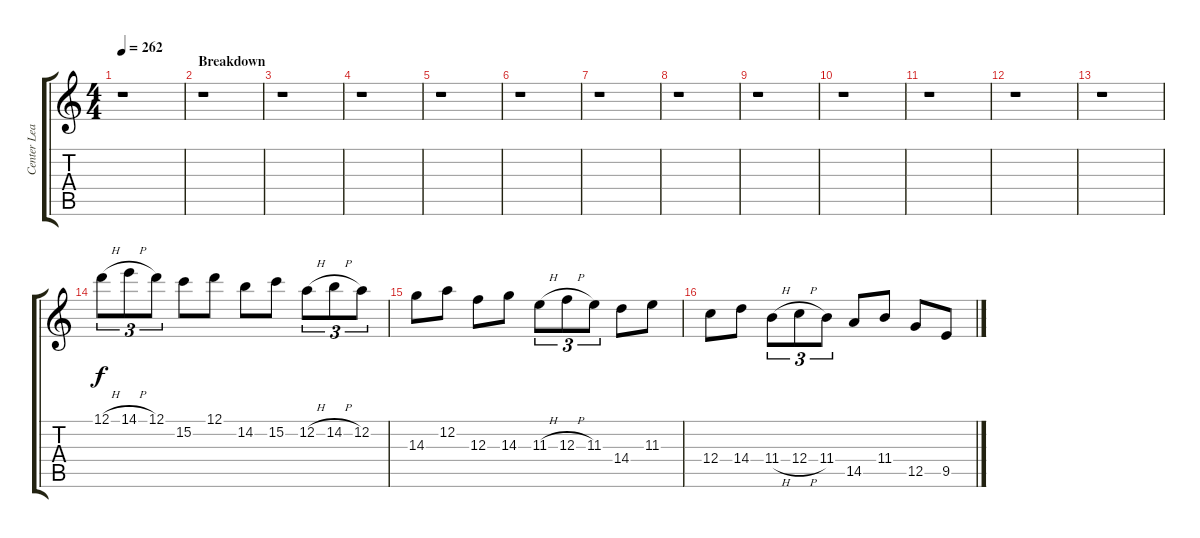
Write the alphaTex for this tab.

\track ("Center Lead 2" "Center Lea") {instrument overdrivenguitar}
\staff {score tabs}
\tuning (D4 A3 F3 C3 G2 C2) {hide}
\ts (4 4)
\tempo 262
\clef g2
\ks aminor
r.1{dy f} |
\section ("" "Breakdown")
r.1 |
r.1 |
r.1 |
r.1 |
r.1 |
r.1 |
r.1 |
r.1 |
r.1 |
r.1 |
r.1 |
r.1 |
12.1{h}.8{tu (3 2)} 14.1{h}.8{tu (3 2)} 12.1.8{tu (3 2)} 15.2.8 12.1.8 14.2.8 15.2.8 12.2{h}.8{tu (3 2)} 14.2{h}.8{tu (3 2)} 12.2.8{tu (3 2)} |
14.3.8 12.2.8 12.3.8 14.3.8 11.3{h}.8{tu (3 2)} 12.3{h}.8{tu (3 2)} 11.3.8{tu (3 2)} 14.4.8 11.3.8 |
12.4.8 14.4.8 11.4{h}.8{tu (3 2)} 12.4{h}.8{tu (3 2)} 11.4.8{tu (3 2)} 14.5.8 11.4.8 12.5.8 9.5.8
